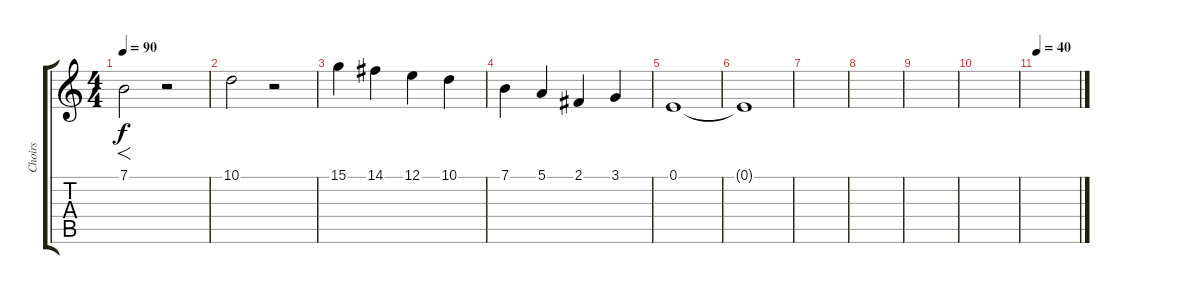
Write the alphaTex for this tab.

\track ("Choirs" "Choirs") {instrument choiraahs}
\staff {score tabs}
\tuning (E4 B3 G3 D3 A2 E2) {hide}
\ts (4 4)
\tempo 90
\clef g2
\ks c
7.1.2{f dy f volume 14} r.2 |
10.1.2 r.2 |
15.1.4 14.1.4 12.1.4 10.1.4 |
7.1.4 5.1.4 2.1.4 3.1.4 |
0.1.1{volume 0} |
0.1{t}.1 |
|
|
|
|
\tempo 40
